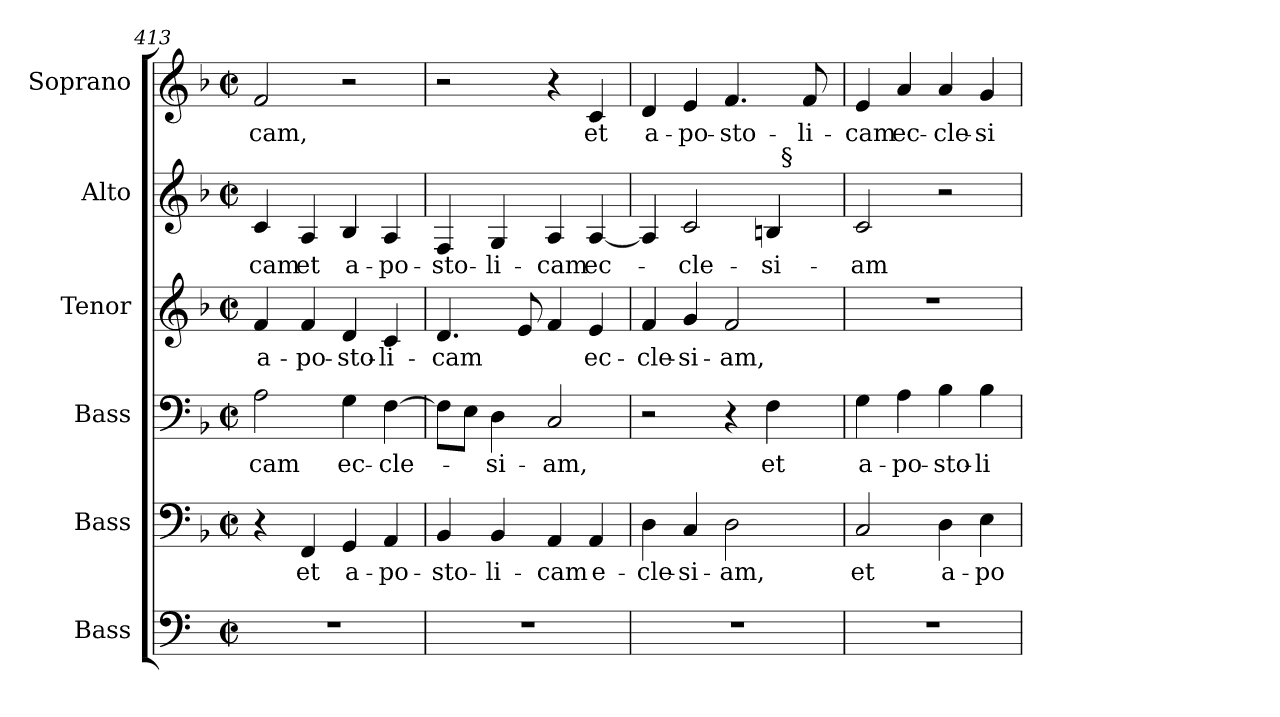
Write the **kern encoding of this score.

**kern	**kern	**text	**kern	**text	**kern	**text	**kern	**text	**kern	**text
*part6	*part5	*part5	*part4	*part4	*part3	*part3	*part2	*part2	*part1	*part1
*staff6	*staff5	*staff5	*staff4	*staff4	*staff3	*staff3	*staff2	*staff2	*staff1	*staff1
*I"Bass	*I"Bass	*	*I"Bass	*	*I"Tenor	*	*I"Alto	*	*I"Soprano	*
*I'B.	*I'B.	*	*I'B.	*	*I'T.	*	*I'A.	*	*I'S.	*
*clefF4	*clefF4	*	*clefF4	*	*clefG2	*	*clefG2	*	*clefG2	*
*	*	*	*	*	*ITrd7c12	*	*ITrd7c12	*	*	*
*k[]	*k[b-]	*	*k[b-]	*	*k[b-]	*	*k[b-]	*	*k[b-]	*
*C:	*F:	*	*F:	*	*F:	*	*F:	*	*F:	*
*M2/2	*M2/2	*	*M2/2	*	*M2/2	*	*M2/2	*	*M2/2	*
*met(c|)	*met(c|)	*	*met(c|)	*	*met(c|)	*	*met(c|)	*	*met(c|)	*
=413	=413	=413	=413	=413	=413	=413	=413	=413	=413	=413
!	!	!	!	!LO:LY:b:color=#000000	!	!	!	!	!	!
!	!	!	!	!	!	!LO:LY:b:color=#000000	!	!	!	!
!	!	!	!	!	!	!	!	!LO:LY:b:color=#000000	!	!
!	!	!	!	!	!	!	!	!	!	!LO:LY:b:color=#000000
1r	4r	.	2Ai\	-cam	4Fi/	a-	4Ci/	-cam	2fi/	-cam,
!	!	!LO:LY:b:color=#000000	!	!	!	!	!	!	!	!
!	!	!	!	!	!	!LO:LY:b:color=#000000	!	!	!	!
!	!	!	!	!	!	!	!	!LO:LY:b:color=#000000	!	!
.	4FFi/	et	.	.	4Fi/	-po-	4AAi/	et	.	.
!	!	!LO:LY:b:color=#000000	!	!	!	!	!	!	!	!
!	!	!	!	!LO:LY:b:color=#000000	!	!	!	!	!	!
!	!	!	!	!	!	!LO:LY:b:color=#000000	!	!	!	!
!	!	!	!	!	!	!	!	!LO:LY:b:color=#000000	!	!
.	4GGi/	a-	4Gi\	ec-	4Di/	-sto-	4BB-i/	a-	2r	.
!	!	!LO:LY:b:color=#000000	!	!	!	!	!	!	!	!
!	!	!	!	!LO:LY:b:color=#000000	!	!	!	!	!	!
!	!	!	!	!	!	!LO:LY:b:color=#000000	!	!	!	!
!	!	!	!	!	!	!	!	!LO:LY:b:color=#000000	!	!
.	4AAi/	-po-	[4Fi\	-cle-	4Ci/	-li-	4AAi/	-po-	.	.
=414	=414	=414	=414	=414	=414	=414	=414	=414	=414	=414
!	!	!LO:LY:b:color=#000000	!	!	!	!	!	!	!	!
!	!	!	!	!	!	!LO:LY:b:color=#000000	!	!	!	!
!	!	!	!	!	!	!	!	!LO:LY:b:color=#000000	!	!
1r	4BB-i/	-sto-	8Fi\L]	.	4.Di/	-cam	4FFi/	-sto-	2r	.
.	.	.	8Ei\J	.	.	.	.	.	.	.
!	!	!LO:LY:b:color=#000000	!	!	!	!	!	!	!	!
!	!	!	!	!LO:LY:b:color=#000000	!	!	!	!	!	!
!	!	!	!	!	!	!	!	!LO:LY:b:color=#000000	!	!
.	4BB-i/	-li-	4Di\	-si-	.	.	4GGi/	-li-	.	.
.	.	.	.	.	8Ei/	.	.	.	.	.
!	!	!LO:LY:b:color=#000000	!	!	!	!	!	!	!	!
!	!	!	!	!LO:LY:b:color=#000000	!	!	!	!	!	!
!	!	!	!	!	!	!	!	!LO:LY:b:color=#000000	!	!
.	4AAi/	-cam	2Ci/	-am,	4Fi/	.	4AAi/	-cam	4r	.
!	!	!LO:LY:b:color=#000000	!	!	!	!	!	!	!	!
!	!	!	!	!	!	!LO:LY:b:color=#000000	!	!	!	!
!	!	!	!	!	!	!	!	!LO:LY:b:color=#000000	!	!
!	!	!	!	!	!	!	!	!	!	!LO:LY:b:color=#000000
.	4AAi/	e-	.	.	4Ei/	ec-	[4AAi/	ec-	4ci/	et
=415	=415	=415	=415	=415	=415	=415	=415	=415	=415	=415
!	!	!LO:LY:b:color=#000000	!	!	!	!	!	!	!	!
!	!	!	!	!	!	!LO:LY:b:color=#000000	!	!	!	!
!	!	!	!	!	!	!	!	!	!	!LO:LY:b:color=#000000
*	*	*	*	*	*	*	*^	*	*	*
1r	4Di\	-cle-	2r	.	4Fi/	-cle-	4AAi/]	2ryy	.	4di/	a-
!	!	!LO:LY:b:color=#000000	!	!	!	!	!	!	!	!	!
!	!	!	!	!	!	!LO:LY:b:color=#000000	!	!	!	!	!
!	!	!	!	!	!	!	!	!	!LO:LY:b:color=#000000	!	!
!	!	!	!	!	!	!	!	!	!	!	!LO:LY:b:color=#000000
.	4Ci/	-si-	.	.	4Gi/	-si-	2Ci/	.	-cle-	4ei/	-po-
!	!	!LO:LY:b:color=#000000	!	!	!	!	!	!	!	!	!
!	!	!	!	!	!	!LO:LY:b:color=#000000	!	!	!	!	!
!	!	!	!	!	!	!	!	!	!	!	!LO:LY:b:color=#000000
.	2Di\	-am,	4r	.	2Fi/	-am,	.	4ryy	.	4.fi/	-sto-
!	!	!	!	!LO:LY:b:color=#000000	!	!	!	!	!	!	!
!	!	!	!	!	!	!	!	!	!LO:LY:b:color=#000000	!	!
.	.	.	4Fi\	et	.	.	4BBi/	32ryy	-si-	.	.
.	.	.	.	.	.	.	.	256ryy	.	.	.
!	!	!	!	!	!	!	!	!LO:TX:a:t=§	!	!	!
.	.	.	.	.	.	.	.	8ryy	.	.	.
!	!	!	!	!	!	!	!	!	!	!	!LO:LY:b:color=#000000
.	.	.	.	.	.	.	.	.	.	8fi/	-li-
.	.	.	.	.	.	.	.	16ryy	.	.	.
.	.	.	.	.	.	.	.	64..ryy	.	.	.
*	*	*	*	*	*	*	*v	*v	*	*	*
!!LO:LB:g=z
=416	=416	=416	=416	=416	=416	=416	=416	=416	=416	=416
*	*	*	*	*	*	*	*^	*	*	*
!	!	!LO:LY:b:color=#000000	!	!	!	!	!	!	!	!	!
*	*	*	*	*	*	*	*v	*v	*	*	*
*	*	*	*	*	*	*	*^	*	*	*
!	!	!	!	!LO:LY:b:color=#000000	!	!	!	!	!	!	!
*	*	*	*	*	*	*	*v	*v	*	*	*
*	*	*	*	*	*	*	*^	*	*	*
!	!	!	!	!	!	!	!	!	!LO:LY:b:color=#000000	!	!
*	*	*	*	*	*	*	*v	*v	*	*	*
*	*	*	*	*	*	*	*^	*	*	*
!	!	!	!	!	!	!	!	!	!	!	!LO:LY:b:color=#000000
*	*	*	*	*	*	*	*v	*v	*	*	*
1r	2Ci/	et	4Gi\	a-	1r	.	2Ci/	-am	4ei/	-cam
!	!	!	!	!LO:LY:b:color=#000000	!	!	!	!	!	!
!	!	!	!	!	!	!	!	!	!	!LO:LY:b:color=#000000
.	.	.	4Ai\	-po-	.	.	.	.	4ai/	ec-
!	!	!LO:LY:b:color=#000000	!	!	!	!	!	!	!	!
!	!	!	!	!LO:LY:b:color=#000000	!	!	!	!	!	!
!	!	!	!	!	!	!	!	!	!	!LO:LY:b:color=#000000
.	4Di\	a-	4B-i\	-sto-	.	.	2r	.	4ai/	-cle-
!	!	!LO:LY:b:color=#000000	!	!	!	!	!	!	!	!
!	!	!	!	!LO:LY:b:color=#000000	!	!	!	!	!	!
!	!	!	!	!	!	!	!	!	!	!LO:LY:b:color=#000000
.	4Ei\	-po-	4B-i\	-li-	.	.	.	.	4gi/	-si-
=	=	=	=	=	=	=	=	=	=	=
*-	*-	*-	*-	*-	*-	*-	*-	*-	*-	*-
